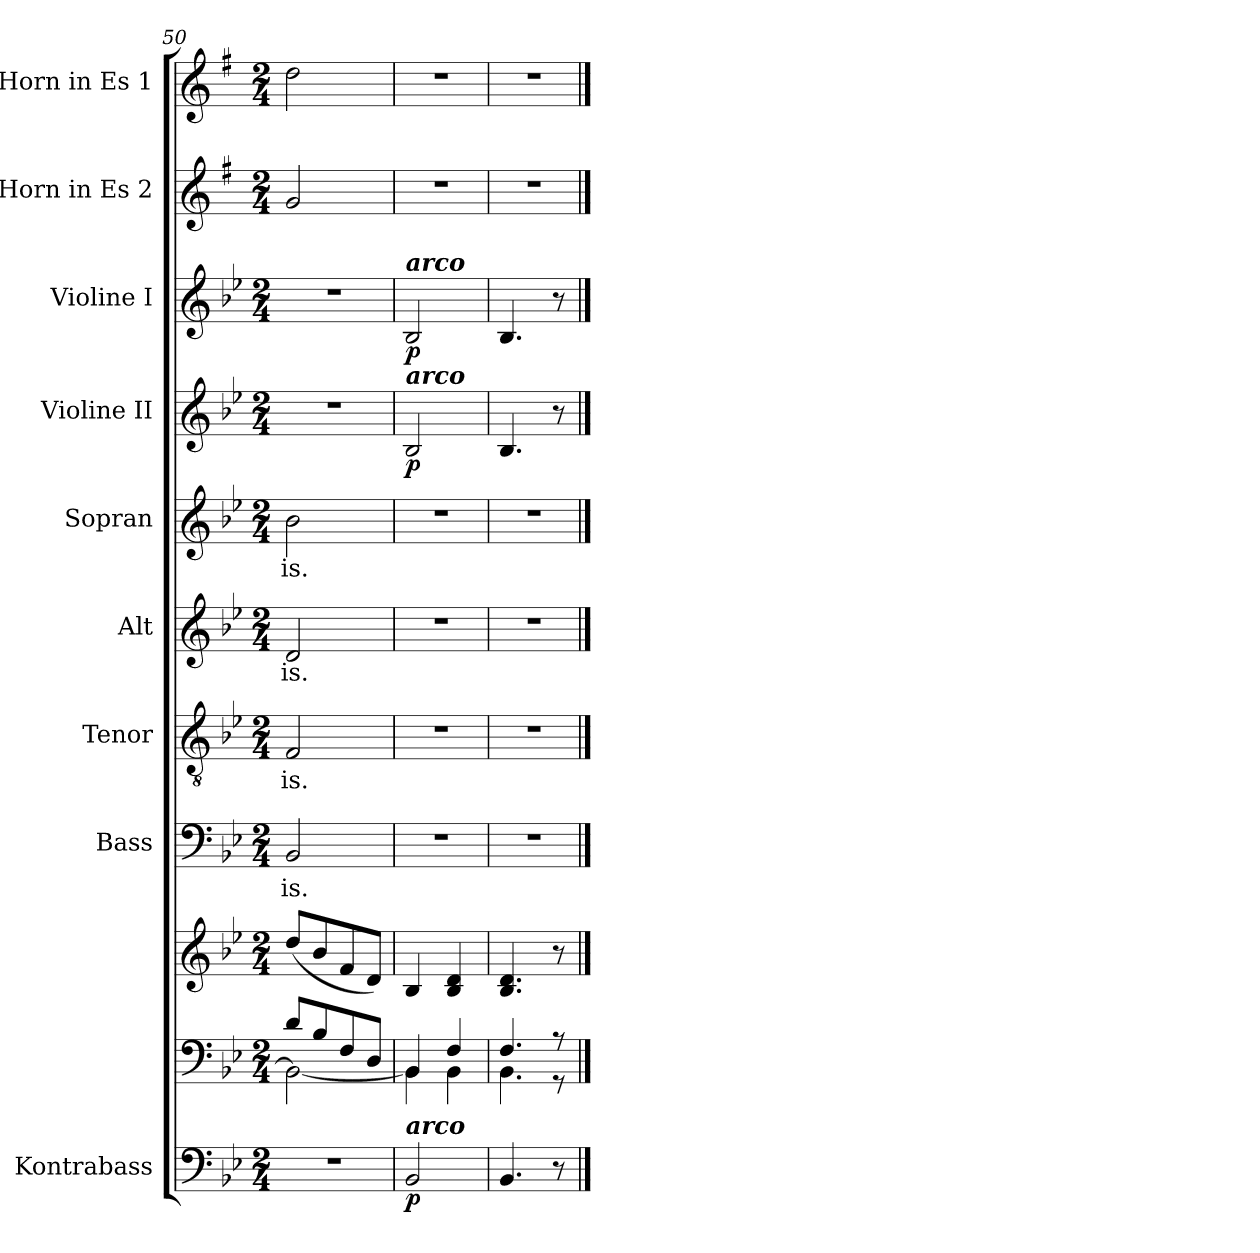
**kern	**dynam	**kern	**kern	**kern	**text	**kern	**text	**kern	**text	**kern	**text	**kern	**dynam	**kern	**dynam	**kern	**kern
*part10	*part10	*part9	*part9	*part8	*part8	*part7	*part7	*part6	*part6	*part5	*part5	*part4	*part4	*part3	*part3	*part2	*part1
*staff11	*staff11	*staff10	*staff9	*staff8	*staff8	*staff7	*staff7	*staff6	*staff6	*staff5	*staff5	*staff4	*staff4	*staff3	*staff3	*staff2	*staff1
*I"Kontrabass	*	*	*	*I"Bass	*	*I"Tenor	*	*I"Alt	*	*I"Sopran	*	*I"Violine II	*	*I"Violine I	*	*I"Horn in Es 2	*I"Horn in Es 1
*I'Kb.	*	*	*	*I'B.	*	*I'T.	*	*I'A.	*	*I'S.	*	*I'Vl. II	*	*I'Vl. I	*	*	*
*clefF4	*	*clefF4	*clefG2	*clefF4	*	*clefGv2	*	*clefG2	*	*clefG2	*	*clefG2	*	*clefG2	*	*clefG2	*clefG2
*ITrd7c12	*	*	*	*	*	*	*	*	*	*	*	*	*	*	*	*ITrd5c9	*ITrd5c9
*k[b-e-]	*	*k[b-e-]	*k[b-e-]	*k[b-e-]	*	*k[b-e-]	*	*k[b-e-]	*	*k[b-e-]	*	*k[b-e-]	*	*k[b-e-]	*	*k[b-e-]	*k[b-e-]
*B-:	*	*B-:	*B-:	*B-:	*	*B-:	*	*B-:	*	*B-:	*	*B-:	*	*B-:	*	*B-:	*B-:
*M2/4	*	*M2/4	*M2/4	*M2/4	*	*M2/4	*	*M2/4	*	*M2/4	*	*M2/4	*	*M2/4	*	*M2/4	*M2/4
=50	=50	=50	=50	=50	=50	=50	=50	=50	=50	=50	=50	=50	=50	=50	=50	=50	=50
*	*	*^	*	*	*	*	*	*	*	*	*	*	*	*	*	*	*
!	!	!	!	!	!	!LO:LY:b	!	!LO:LY:b	!	!LO:LY:b	!	!LO:LY:b	!	!	!	!	!	!
2r	.	8d/L	2BB-\_	(<8dd/L	2BB-/	-is.	2F/	-is.	2d/	-is.	2b-\	-is.	2r	.	2r	.	2B-/	2f\
.	.	8B-/	.	8b-/	.	.	.	.	.	.	.	.	.	.	.	.	.	.
.	.	8F/	.	8f/	.	.	.	.	.	.	.	.	.	.	.	.	.	.
.	.	8D/J	.	8d/J)	.	.	.	.	.	.	.	.	.	.	.	.	.	.
=51	=51	=51	=51	=51	=51	=51	=51	=51	=51	=51	=51	=51	=51	=51	=51	=51	=51	=51
!	!	!	!	!	!	!	!	!	!	!	!	!	!	!	!LO:TX:a:Bi:t=arco	!	!	!
!	!	!	!	!	!	!	!	!	!	!	!	!	!LO:TX:a:Bi:t=arco	!	!	!	!	!
!LO:TX:a:Bi:t=arco	!	!	!	!	!	!	!	!	!	!	!	!	!	!	!	!	!	!
!	!LO:DY:b	!	!	!	!	!	!	!	!	!	!	!	!	!LO:DY:b	!	!LO:DY:b	!	!
2BBB-/	p	4BB-/	4BB-\]	4B-/	2r	.	2r	.	2r	.	2r	.	2B-/	p	2B-/	p	2r	2r
.	.	4F/	4BB-\	4B-/ 4d/	.	.	.	.	.	.	.	.	.	.	.	.	.	.
=52	=52	=52	=52	=52	=52	=52	=52	=52	=52	=52	=52	=52	=52	=52	=52	=52	=52	=52
4.BBB-/	.	4.F/	4.BB-\	4.B-/ 4.d/	2r	.	2r	.	2r	.	2r	.	4.B-/	.	4.B-/	.	2r	2r
8r	.	8r	8r	8r	.	.	.	.	.	.	.	.	8r	.	8r	.	.	.
*	*	*v	*v	*	*	*	*	*	*	*	*	*	*	*	*	*	*	*
==	==	==	==	==	==	==	==	==	==	==	==	==	==	==	==	==	==
*-	*-	*-	*-	*-	*-	*-	*-	*-	*-	*-	*-	*-	*-	*-	*-	*-	*-
